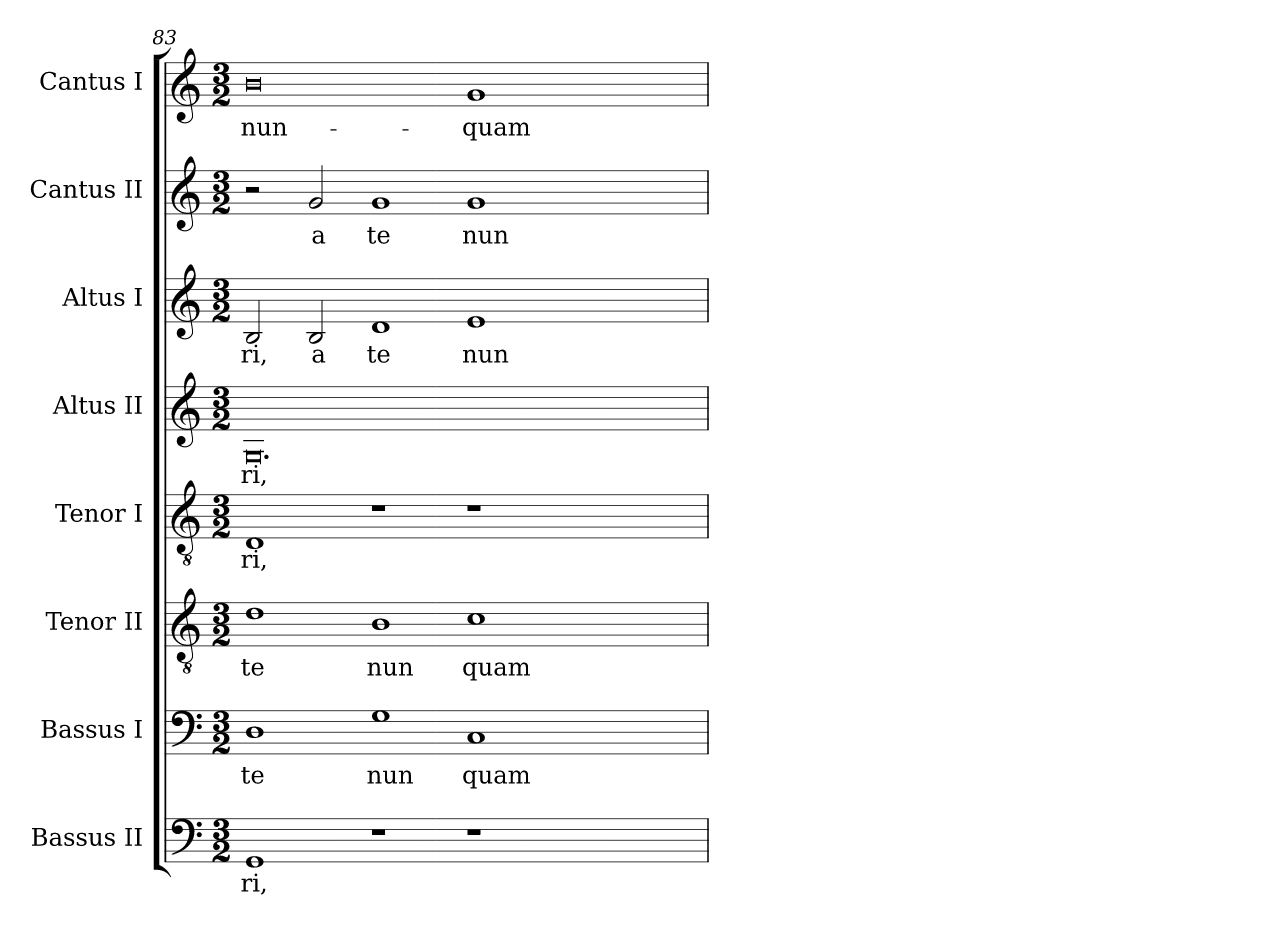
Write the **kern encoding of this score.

**kern	**text	**kern	**text	**kern	**text	**kern	**text	**kern	**text	**kern	**text	**kern	**text	**kern	**text
*part8	*part8	*part7	*part7	*part6	*part6	*part5	*part5	*part4	*part4	*part3	*part3	*part2	*part2	*part1	*part1
*staff8	*staff8	*staff7	*staff7	*staff6	*staff6	*staff5	*staff5	*staff4	*staff4	*staff3	*staff3	*staff2	*staff2	*staff1	*staff1
*I"Bassus II	*	*I"Bassus I	*	*I"Tenor II	*	*I"Tenor I	*	*I"Altus II	*	*I"Altus I	*	*I"Cantus II	*	*I"Cantus I	*
*I'B II	*	*I'B I	*	*I'T II	*	*I'T I	*	*I'A II	*	*I'A I	*	*I'C II	*	*I'C I	*
*clefF4	*	*clefF4	*	*clefGv2	*	*clefGv2	*	*clefG2	*	*clefG2	*	*clefG2	*	*clefG2	*
*	*	*k[]	*	*	*	*	*	*k[]	*	*k[]	*	*	*	*	*
*	*	*C:	*	*	*	*	*	*C:	*	*C:	*	*	*	*	*
*M3/2	*	*M3/2	*	*M3/2	*	*M3/2	*	*M3/2	*	*M3/2	*	*M3/2	*	*M3/2	*
=83	=83	=83	=83	=83	=83	=83	=83	=83	=83	=83	=83	=83	=83	=83	=83
!	!LO:LY:b:cj	!	!LO:LY:b:cj	!	!LO:LY:b:cj	!	!LO:LY:b:cj	!	!LO:LY:b:cj	!	!LO:LY:b:cj	!	!	!	!LO:LY:b:cj
1GG	ri,	1D	te	1d	te	1D	-ri,	0.G	ri,	2B/	ri,	2r	.	0b	nun-
!	!	!	!	!	!	!	!	!	!	!	!LO:LY:b:cj	!	!LO:LY:b:cj	!	!
.	.	.	.	.	.	.	.	.	.	2B/	a	2g/	a	.	.
!	!	!	!LO:LY:b:cj	!	!LO:LY:b:cj	!	!	!	!	!	!LO:LY:b:cj	!	!LO:LY:b:cj	!	!
1r	.	1G	nun	1B	nun	1r	.	.	.	1d	te	1g	te	.	.
!LO:N:vis=1	!	!	!LO:LY:b:cj	!	!LO:LY:b:cj	!LO:N:vis=1	!	!	!	!	!LO:LY:b:cj	!	!LO:LY:b:cj	!	!LO:LY:b:cj
0.r	.	1C	quam	1c	quam	0.r	.	.	.	1e	nun	1g	nun	1g	-quam
.	.	0ryy	.	0ryy	.	.	.	0ryy	.	0ryy	.	0ryy	.	0ryy	.
=	=	=	=	=	=	=	=	=	=	=	=	=	=	=	=
*-	*-	*-	*-	*-	*-	*-	*-	*-	*-	*-	*-	*-	*-	*-	*-
